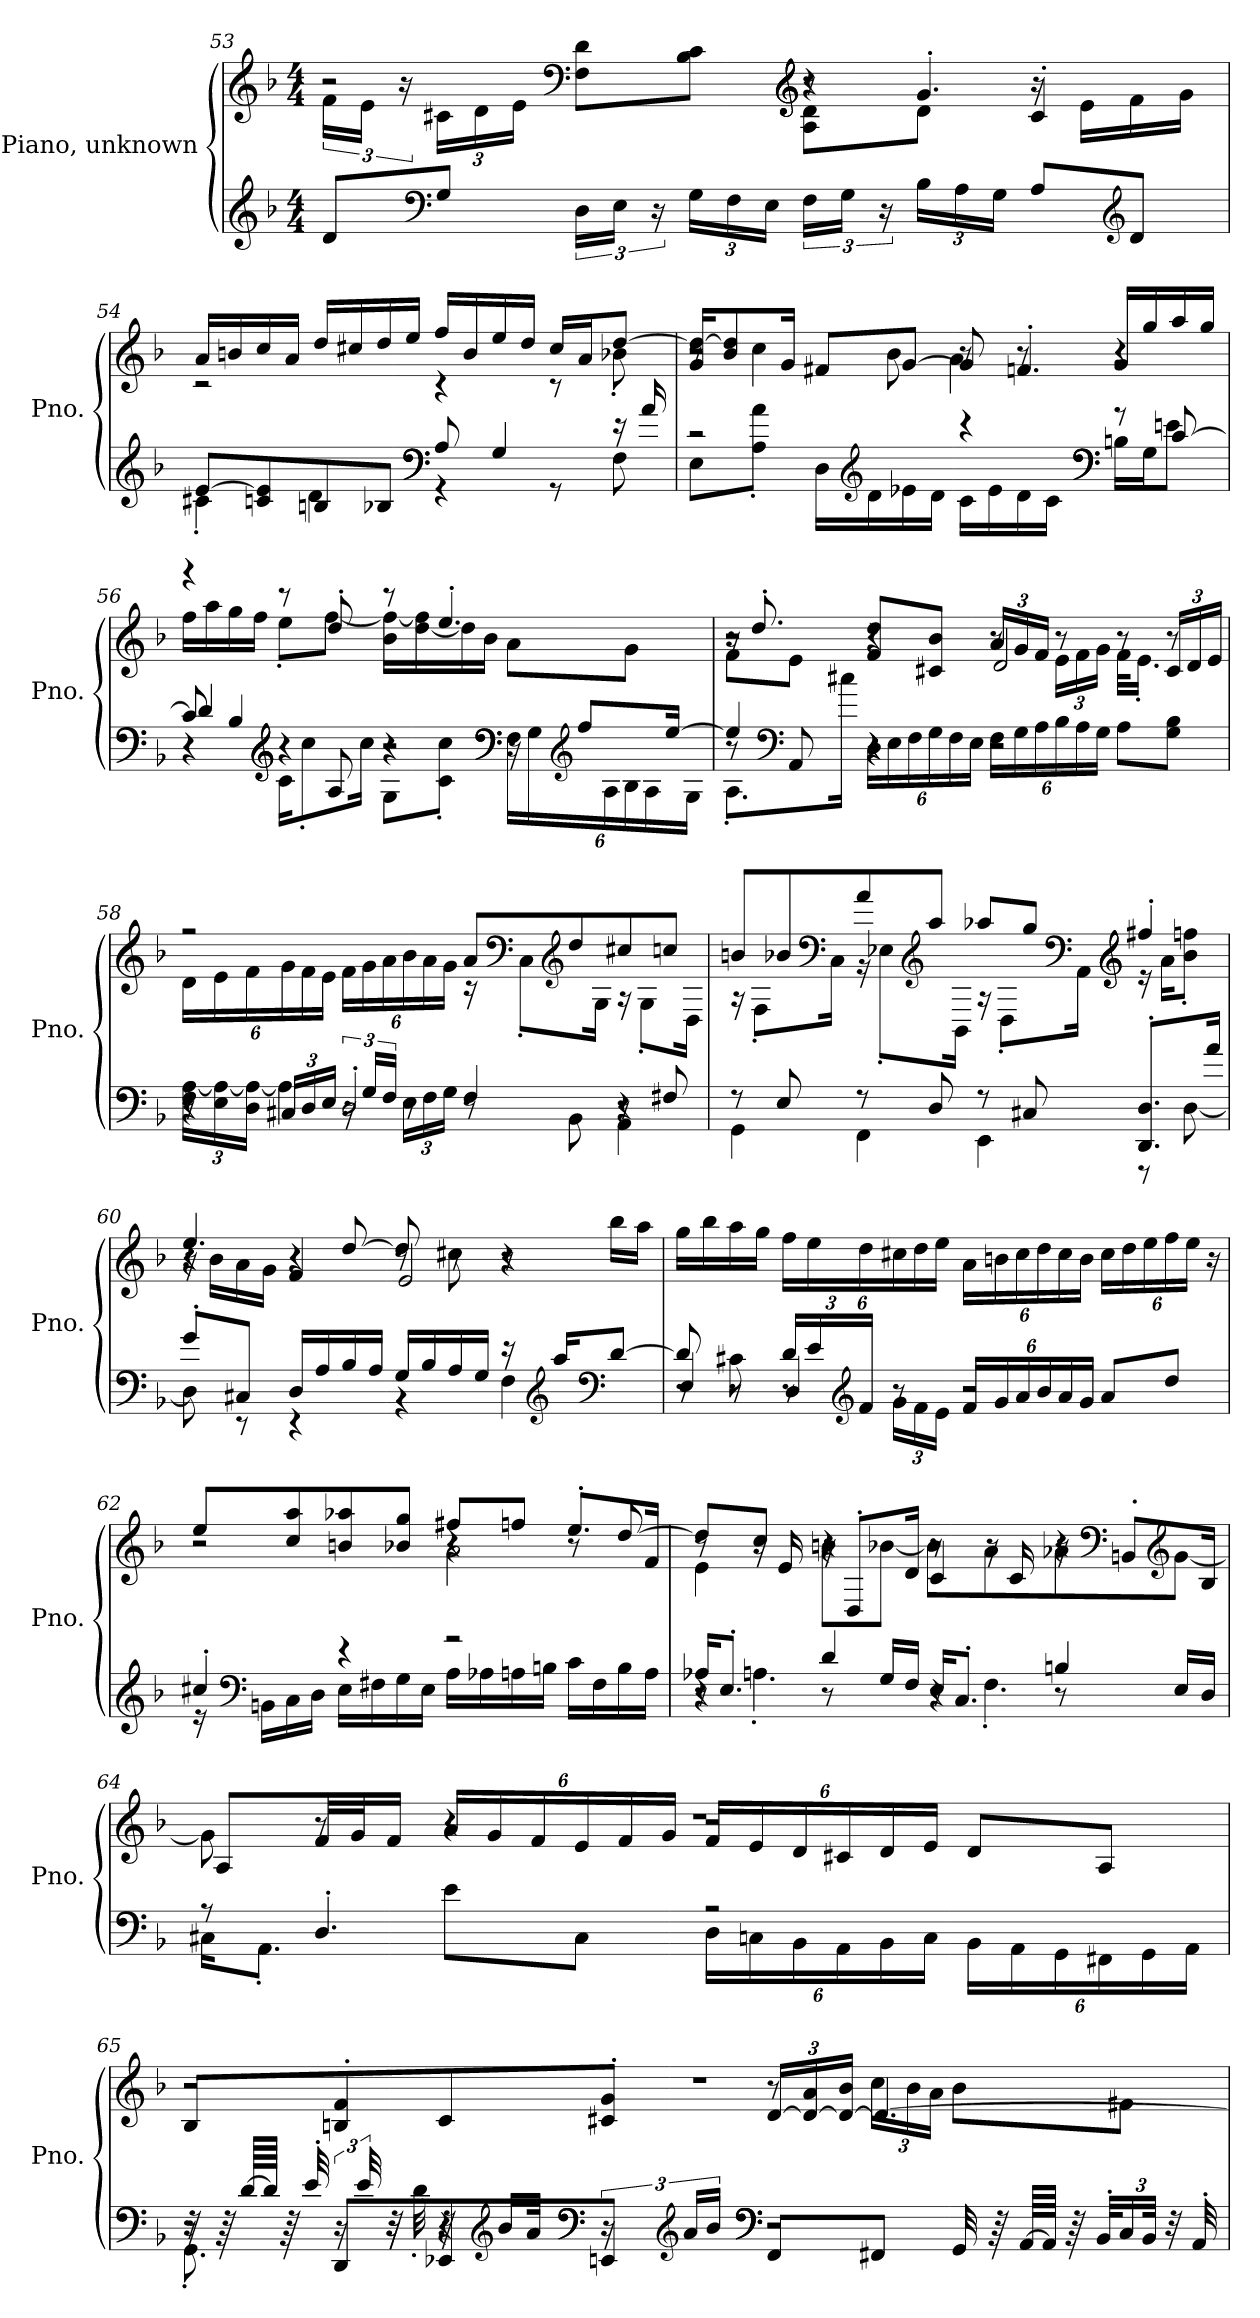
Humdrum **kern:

**kern	**kern
*part1	*part1
*staff2	*staff1
*I"Piano, unknown	*
*I'Pno.	*
!!LO:LB:g=z
*clefG2	*clefG2
*k[b-]	*k[b-]
*M4/4	*M4/4
=53	=53
*	*^
*	*	*^
8d/L	2r	24f\LL	2r
.	.	24e\JJ	.
.	.	24r	.
*clefF4	*	*	*
*	*	*Xbrackettup	*
8G/J	.	24c#X\LL	.
.	.	24d\	.
.	.	24e\JJ	.
*	*clefF4	*	*
24D\LL	.	8F\ 8d\L	.
24E\JJ	.	.	.
24r	.	.	.
*Xbrackettup	*	*	*
24G\LL	.	8B-\ 8c#\J	.
24F\	.	.	.
24E\JJ	.	.	.
*	*clefG2	*	*
*brackettup	*	*	*
24F\LL	8r	8A\ 8d\L	4r
24G\JJ	.	.	.
24r	.	.	.
*Xbrackettup	*	*	*
24B-\LL	4.g'/	8d\J	.
24A\	.	.	.
24G\JJ	.	.	.
8A/L	.	16r	4c#'/
.	.	16e\LL	.
*clefG2	*	*	*
8d/J	.	16f\	.
.	.	16g\JJ	.
*	*	*v	*v
=54	=54	=54
*^	*	*
[8e/L	4c#X'\	16a/LL	2r
.	.	16bn/	.
8cn/ 8e/]	.	16cc/	.
.	.	16a/JJ	.
8Bn/	4d\	16dd/LL	.
.	.	16cc#X/	.
8B-X/J	.	16dd/	.
.	.	16ee/JJ	.
*clefF4	*	*	*
8A/	4r	16ff/LL	4r
.	.	16b/	.
4G/	.	16ee/	.
.	.	16dd/JJ	.
.	8r	16cc#/LL	8r
.	.	16a/J	.
16r	8F\	[8dd/J	8b-X'\
16a/	.	.	.
!!LO:LB:g=z
=55	=55	=55	=55
*	*	*	*^
2r	8E\L	16g/ 16dd/_KL	8r	2r
.	.	8b-/ 8dd/]	.	.
.	8A\' 8a\'J	.	4cc\	.
.	.	16g/Jk	.	.
.	16D\LL	8f#X/L	.	.
*clefG2	*	*	*	*
.	16d\	.	.	.
.	16e-X\	[8g/J	8b-\	.
.	16d\JJ	.	.	.
4r	16c\LL	8g/]	4a\	8r
.	16e-\	.	.	.
.	16d\	8r	.	4.fn'/
.	16c\JJ	.	.	.
*clefF4	*	*	*	*
8r	16Bn\LL	16g/LL	4r	.
.	16G\J	16gg/	.	.
[8c/	8en\J	16aa/	.	.
.	.	16gg/JJ	.	.
*	*	*	*v	*v
!!LO:LB:g=z
=56	=56	=56	=56
*	*^	*	*
8c/]	4r	4d/	4r	16ff\LL
.	.	.	.	16aa\
4B-/	.	.	.	16gg\
.	.	.	.	16ff\JJ
*clefG2	*	*	*	*
.	16c\KL	4r	8r	8ee'\L
.	8cc'\	.	.	.
8A/	.	.	8dd'/	[8ff\J
.	16cc\Jk	.	.	.
4r	8G\L	2r	8r	16b-\ 16ff\_LL
.	.	.	.	[16dd\ 16ff\]
.	8c\' 8cc\'J	.	4.ee'/	16dd\]
.	.	.	.	16b-\JJ
*clefF4	*	*	*	*
16r	24F\LL	.	.	8a\L
.	24G\	.	.	.
*clefG2	*	*	*	*
8ff/L	.	.	.	.
.	24A\	.	.	.
.	24B-\	.	.	8g\J
.	24A\	.	.	.
[16ee/Jk	.	.	.	.
.	24G\JJ	.	.	.
!!LO:LB:g=z
=57	=57	=57	=57	=57
*	*	*	*	*^
4ee/]	8.A'\L	8r	16r	8f\L	2r
.	.	.	8.dd'/	.	.
*clefF4	*	*	*	*	*
.	.	8AA/	.	8e\J	.
.	16cc#X\Jk	.	.	.	.
4r	24D\LL	4r	8f/ 8dd/L	4r	.
.	24E\	.	.	.	.
.	24F\	.	.	.	.
.	24G\	.	8c#X/ 8b-/J	.	.
.	24F\	.	.	.	.
.	24E\JJ	.	.	.	.
2r	24F\LL	2r	24a/LL	8r	2d/
.	24G\	.	24g/	.	.
.	24A\	.	24f/JJ	.	.
.	24B-\	.	8r	24e\LL	.
.	24A\	.	.	24f\	.
.	24G\JJ	.	.	24g\JJ	.
.	8A\L	.	8r	32f\KLL	.
.	.	.	.	16.e'\JJ	.
.	8G\ 8B-\J	.	24c#/LL	8r	.
.	.	.	24d/	.	.
.	.	.	24e/JJ	.	.
*	*	*	*	*v	*v
!!LO:LB:g=z
=58	=58	=58	=58	=58
8r	24F\ [24A\LL	4r	2r	24d\LL
.	24E\ 24A\_	.	.	24e\
.	24D\ 24A\_JJ	.	.	24f\
24C#X/LL	4A\]	.	.	24g\
24D/	.	.	.	24f\
24E/JJ	.	.	.	24e\JJ
*brackettup	*	*	*	*
24r	.	2D'/	.	24f\LL
24G/LL	.	.	.	24g\
24F/JJ	.	.	.	24a\
*	*Xbrackettup	*	*	*
8r	24E\LL	.	.	24b-\
.	24F\	.	.	24a\
.	24G\JJ	.	.	24g\JJ
4F/	8r	.	8a/L	16r
*	*	*	*clefF4	*
.	.	.	.	8C'\L
*	*	*	*clefG2	*
.	8BB-\	.	8dd/	.
.	.	.	.	16G\Jk
8r	4AA\	4r	8cc#X/	16r
.	.	.	.	8G'\L
8F#X/	.	.	8ccn/J	.
.	.	.	.	16D\Jk
*	*v	*v	*	*
!!LO:PB:g=z	!!
=59	=59	=59	=59
8r	4GG\	8bn/L	16r
.	.	.	8F'\L
8E/	.	8b-X/	.
*	*	*clefF4	*
.	.	.	16C\Jk
8r	4FF\	8a/	16r
.	.	.	8E-X'\L
*	*	*clefG2	*
8D/	.	8aa/J	.
.	.	.	16BB-\Jk
8r	4EE\	8aa-X/L	16r
.	.	.	8D'\L
8C#X/	.	8gg/J	.
*	*	*clefF4	*
.	.	.	16AA\Jk
*	*	*clefG2	*
8.DD/' 8.D/'L	8r	4ff#X'/	16r
.	.	.	16a\KL
.	[8D\	.	8b-\' 8ffn\'J
16a/Jk	.	.	.
!!LO:LB:g=z
=60	=60	=60	=60
*	*	*	*^
8g'/L	8D\]	4.ee/	16r	4r
.	.	.	16b-\LL	.
8C#X/J	8r	.	16a\	.
.	.	.	16g\JJ	.
16D/LL	4r	.	4r	4f/
16A/	.	.	.	.
16B-/	.	[8dd/	.	.
16A/JJ	.	.	.	.
16G/LL	4r	8dd/]	8r	2e/
16B-/	.	.	.	.
16A/	.	8r	8cc#X\	.
16G/JJ	.	.	.	.
16r	4F\	4r	8r	.
*clefG2	*	*	*	*
16aa/KL	.	.	.	.
*clefF4	*	*	*	*
[8d/J	.	.	16bb-\LL	.
.	.	.	16aa\JJ	.
*	*	*v	*v	*v
=61	=61	=61
*	*^	*
8d/]	8r	4E/	16gg\LL
.	.	.	16bb-\
8r	8c#X\	.	16aa\
.	.	.	16gg\JJ
24d/LL	8r	4D/	24ff\LL
24e/	.	.	24ee\
*clefG2	*	*	*
24f/JJ	.	.	24dd\
8r	24g\LL	.	24cc#X\
.	24f\	.	24dd\
.	24e\JJ	.	24ee\JJ
24f/LL	2r	2r	24a\LL
24g/	.	.	24bn\
24a/	.	.	24cc#\
24b-/	.	.	24dd\
24a/	.	.	24cc#\
24g/JJ	.	.	24b\JJ
8a/L	.	.	24cc#\LL
.	.	.	24dd\
.	.	.	24ee\
*	*	*	*brackettup
8dd/J	.	.	24ff\
.	.	.	24ee\JJ
.	.	.	24r
*	*v	*v	*
!!LO:LB:g=z
=62	=62	=62
*	*	*^
*	*	*	*^
4cc#X'/	16r	2r	2r	8ee/L
*clefF4	*	*	*	*
.	16BBn\LL	.	.	.
.	16C\	.	.	8cc/ 8aa/
.	16D\JJ	.	.	.
4r	16E\LL	.	.	8bn/ 8aa-X/
.	16F#X\	.	.	.
.	16G\	.	.	8b-X/ 8gg/J
.	16E\JJ	.	.	.
2r	16A\LL	4r	2a\	8ff#X/L
.	16A-X\	.	.	.
.	16An\	.	.	8ffn/J
.	16Bn\JJ	.	.	.
.	16c\LL	8r	.	8.ee'/L
.	16F#\	.	.	.
.	16B\	[8dd/	.	.
.	16A\JJ	.	.	16f/Jk
!!LO:LB:g=z	!!	!!
=63	=63	=63	=63	=63
*	*^	*	*	*
4r	8r	16A-X/KL	8dd/L]	4e\	8r
.	.	8.E'/J	.	.	.
.	4.An'\	.	8cc/J	.	16r
.	.	.	.	.	16e/
4d/	.	8r	4r	8bn\L	16r
.	.	.	.	.	8D'/L
.	.	16G/LL	.	[8b-X\J	.
.	.	16F/JJ	.	.	16d/Jk
4r	8r	16E/KL	4c/	8b-\L]	8r
.	.	8.C'/J	.	.	.
.	4.F'\	.	.	8a\	16r
.	.	.	.	.	16c/
4Bn/	.	8r	4r	8a-X\	16r
*	*	*	*clefF4	*	*
.	.	.	.	.	8BBn'/L
*	*	*	*clefG2	*	*
.	.	16E/LL	.	[8g\J	.
.	.	16D/JJ	.	.	16B-/Jk
*	*v	*v	*	*	*
!!LO:LB:g=z	!!	!!
=64	=64	=64	=64	=64
8r	16C#X\KL	1r	8g\]	8A/L
.	8.AA'\J	.	.	.
4.D'/	.	.	8r	32f/LL
.	.	.	.	32g/J
.	.	.	.	16f/JJ
*	*	*	*	*Xbrackettup
.	8e\L	.	4r	24a/LL
.	.	.	.	24g/
.	.	.	.	24f/
.	8C#\J	.	.	24e/
.	.	.	.	24f/
.	.	.	.	24g/JJ
2r	24D\LL	.	2r	24f/LL
.	24Cn\	.	.	24e/
.	24BB-\	.	.	24d/
.	24AA\	.	.	24c#X/
.	24BB-\	.	.	24d/
.	24C\JJ	.	.	24e/JJ
.	24BB-\LL	.	.	8d/L
.	24AA\	.	.	.
.	24GG\	.	.	.
.	24FF#X\	.	.	8A/J
.	24GG\	.	.	.
.	24AA\JJ	.	.	.
!!LO:LB:g=z	!!	!!
=65	=65	=65	=65	=65
*	*^	*	*	*
32r	8.GG'\	8r	1r	2r	8B-/L
64r	.	.	.	.	.
[64d/LLLL	.	.	.	.	.
64d/JJJJ]	.	.	.	.	.
64r	.	.	.	.	.
32e'/	.	.	.	.	.
*brackettup	*	*	*	*	*
24r	.	8DD/L	.	.	8Bn/' 8f/'
48e/	.	.	.	.	.
16r	32r	.	.	.	.
.	32d'\	.	.	.	.
32r	4r	8EE-X/	.	.	8c/
*clefG2	*	*	*	*	*
16b-/LL	.	.	.	.	.
32a/JJk	.	.	.	.	.
*clefF4	*	*	*	*	*
24r	.	8EEn/J	.	.	8c#X/' 8g/'J
*clefG2	*	*	*	*	*
24a/LL	.	.	.	.	.
24b-/JJ	.	.	.	.	.
*clefF4	*	*	*	*	*
8FF/L	2r	2r	.	8r	[24d/LL
.	.	.	.	.	24d/_ 24a/
.	.	.	.	.	24d/_ 24b-/JJ
8FF#X/J	.	.	.	24cc\LL	4.d/_
.	.	.	.	24b-\	.
.	.	.	.	24a\JJ	.
32GG/	.	.	.	8b-\L	.
64r	.	.	.	.	.
[64AA/LLLL	.	.	.	.	.
64AA/JJJJ]	.	.	.	.	.
64r	.	.	.	.	.
32BB-'/KLL	.	.	.	.	.
*Xbrackettup	*	*	*	*	*
24C/	.	.	.	8f#X\J	.
48BB-/JJk	.	.	.	.	.
32r	.	.	.	.	.
32AA'/	.	.	.	.	.
*v	*v	*v	*	*	*
*	*v	*v	*v
=	=
*-	*-
